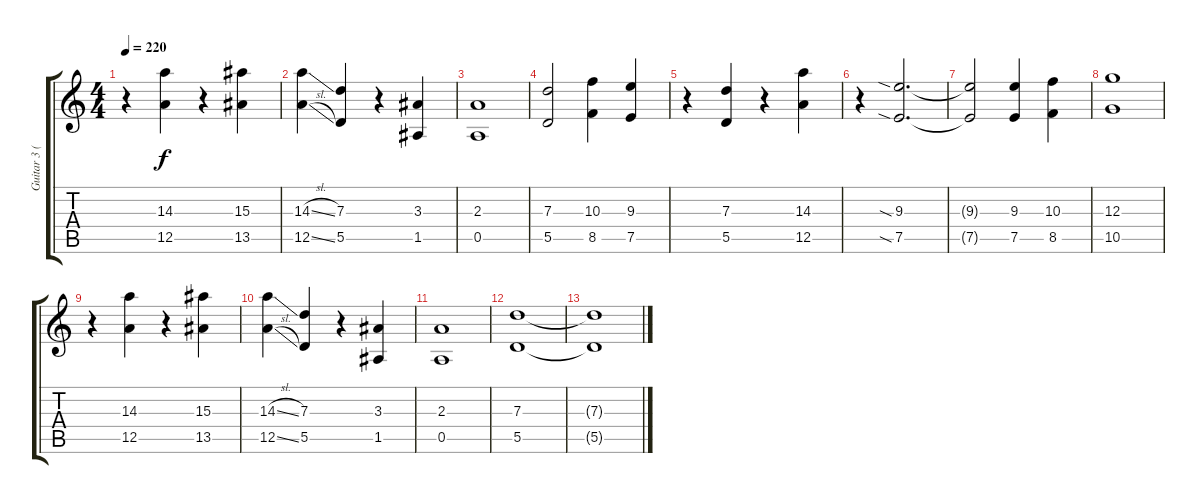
\track ("Guitar 3 (Not Really That Important)" "Guitar 3 (") {instrument distortionguitar}
\staff {score tabs}
\tuning (E4 B3 G3 D3 A2 D2) {hide}
\ts (4 4)
\tempo 220
\clef g2
\ks c
r.4{dy f} (14.3 12.5).4 r.4 (15.3 13.5).4 |
(14.3{sl} 12.5{sl}).4 (7.3 5.5).4 r.4 (3.3 1.5).4 |
(2.3 0.5).1 |
(7.3 5.5).2 (10.3 8.5).4 (9.3 7.5).4 |
r.4 (7.3 5.5).4 r.4 (14.3 12.5).4 |
r.4 (9.3{sia} 7.5{sia}).2{d} |
(9.3{t} 7.5{t}).2 (9.3 7.5).4 (10.3 8.5).4 |
(12.3 10.5).1 |
r.4 (14.3 12.5).4 r.4 (15.3 13.5).4 |
(14.3{sl} 12.5{sl}).4 (7.3 5.5).4 r.4 (3.3 1.5).4 |
(2.3 0.5).1 |
(7.3 5.5).1 |
(7.3{t} 5.5{t}).1
